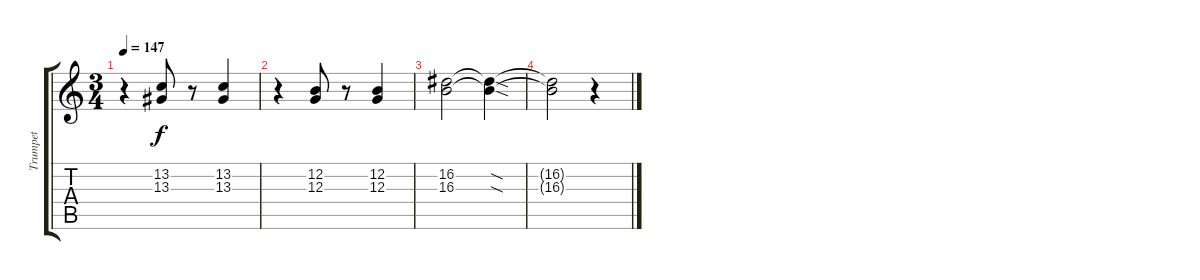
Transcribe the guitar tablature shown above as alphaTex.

\track ("Trumpet" "Trumpet") {instrument mutedtrumpet}
\staff {score tabs}
\tuning (E4 B3 G3 D3 A2 E2) {hide}
\ts (3 4)
\tempo 147
\clef g2
\ks c
r.4{dy f} (13.2 13.3).8 r.8 (13.2 13.3).4 |
r.4 (12.2 12.3).8 r.8 (12.2 12.3).4 |
(16.2 16.3).2 (16.2{sod t} 16.3{sod t}).4 |
(16.2{t} 16.3{t}).2 r.4
